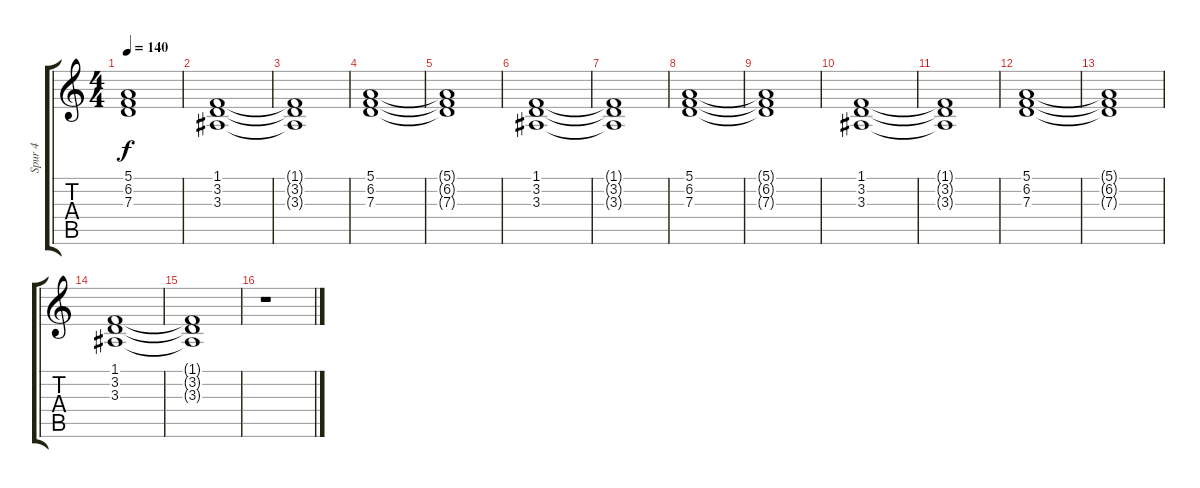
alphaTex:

\track ("Spur 4" "Spur 4") {instrument pad2warm}
\staff {score tabs}
\tuning (E4 B3 G3 D3 A2 E2) {hide}
\ts (4 4)
\tempo 140
\clef g2
\ks c
(5.1{t} 6.2{t} 7.3{t}).1{dy f} |
(1.1 3.2 3.3).1 |
(1.1{t} 3.2{t} 3.3{t}).1 |
(5.1 6.2 7.3).1 |
(5.1{t} 6.2{t} 7.3{t}).1 |
(1.1 3.2 3.3).1 |
(1.1{t} 3.2{t} 3.3{t}).1 |
(5.1 6.2 7.3).1 |
(5.1{t} 6.2{t} 7.3{t}).1 |
(1.1 3.2 3.3).1 |
(1.1{t} 3.2{t} 3.3{t}).1 |
(5.1 6.2 7.3).1 |
(5.1{t} 6.2{t} 7.3{t}).1 |
(1.1 3.2 3.3).1 |
(1.1{t} 3.2{t} 3.3{t}).1 |
r.1
